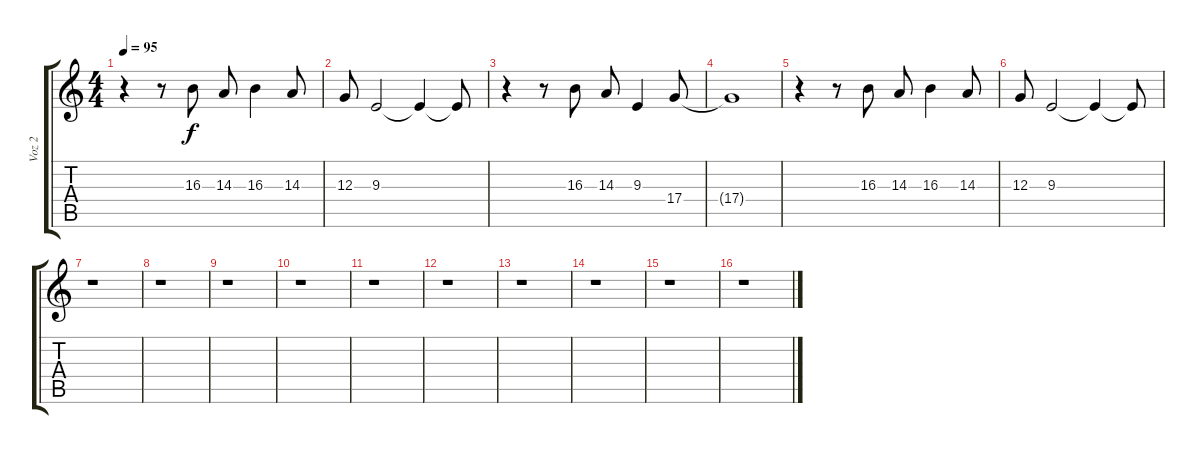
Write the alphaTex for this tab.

\track ("Voz 2" "Voz 2") {instrument choiraahs}
\staff {score tabs}
\tuning (E4 B3 G3 D3 A2 E2) {hide}
\ts (4 4)
\tempo 95
\clef g2
\ks c
r.4{dy f} r.8 16.3.8 14.3.8 16.3.4 14.3.8 |
12.3.8 9.3.2 9.3{t}.4 9.3{t}.8 |
r.4 r.8 16.3.8 14.3.8 9.3.4 17.4.8 |
17.4{t}.1 |
r.4 r.8 16.3.8 14.3.8 16.3.4 14.3.8 |
12.3.8 9.3.2 9.3{t}.4 9.3{t}.8 |
r.1 |
r.1 |
r.1 |
r.1 |
r.1 |
r.1 |
r.1 |
r.1 |
r.1 |
r.1
